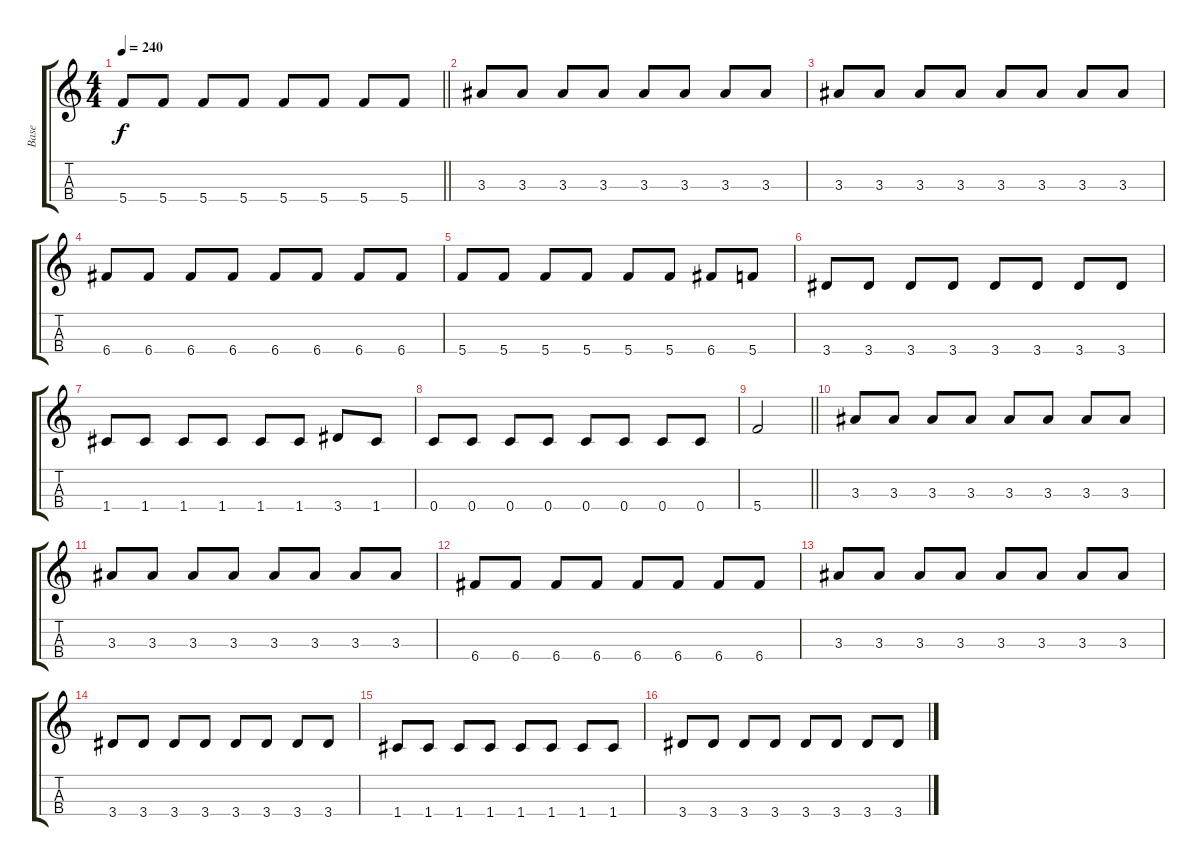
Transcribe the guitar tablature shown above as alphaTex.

\track ("Base" "Base") {instrument electricbasspick}
\staff {score tabs}
\tuning (F4 C4 G3 C3) {hide}
\ts (4 4)
\tempo 240
\clef g2
\barLineRight lightlight
\ks c
5.4.8{dy f} 5.4.8 5.4.8 5.4.8 5.4.8 5.4.8 5.4.8 5.4.8 |
3.3.8 3.3.8 3.3.8 3.3.8 3.3.8 3.3.8 3.3.8 3.3.8 |
3.3.8 3.3.8 3.3.8 3.3.8 3.3.8 3.3.8 3.3.8 3.3.8 |
6.4.8 6.4.8 6.4.8 6.4.8 6.4.8 6.4.8 6.4.8 6.4.8 |
5.4.8 5.4.8 5.4.8 5.4.8 5.4.8 5.4.8 6.4.8 5.4.8 |
3.4.8 3.4.8 3.4.8 3.4.8 3.4.8 3.4.8 3.4.8 3.4.8 |
1.4.8 1.4.8 1.4.8 1.4.8 1.4.8 1.4.8 3.4.8 1.4.8 |
0.4.8 0.4.8 0.4.8 0.4.8 0.4.8 0.4.8 0.4.8 0.4.8 |
\barLineRight lightlight
5.4.2 |
3.3.8 3.3.8 3.3.8 3.3.8 3.3.8 3.3.8 3.3.8 3.3.8 |
3.3.8 3.3.8 3.3.8 3.3.8 3.3.8 3.3.8 3.3.8 3.3.8 |
6.4.8 6.4.8 6.4.8 6.4.8 6.4.8 6.4.8 6.4.8 6.4.8 |
3.3.8 3.3.8 3.3.8 3.3.8 3.3.8 3.3.8 3.3.8 3.3.8 |
3.4.8 3.4.8 3.4.8 3.4.8 3.4.8 3.4.8 3.4.8 3.4.8 |
1.4.8 1.4.8 1.4.8 1.4.8 1.4.8 1.4.8 1.4.8 1.4.8 |
3.4.8 3.4.8 3.4.8 3.4.8 3.4.8 3.4.8 3.4.8 3.4.8
